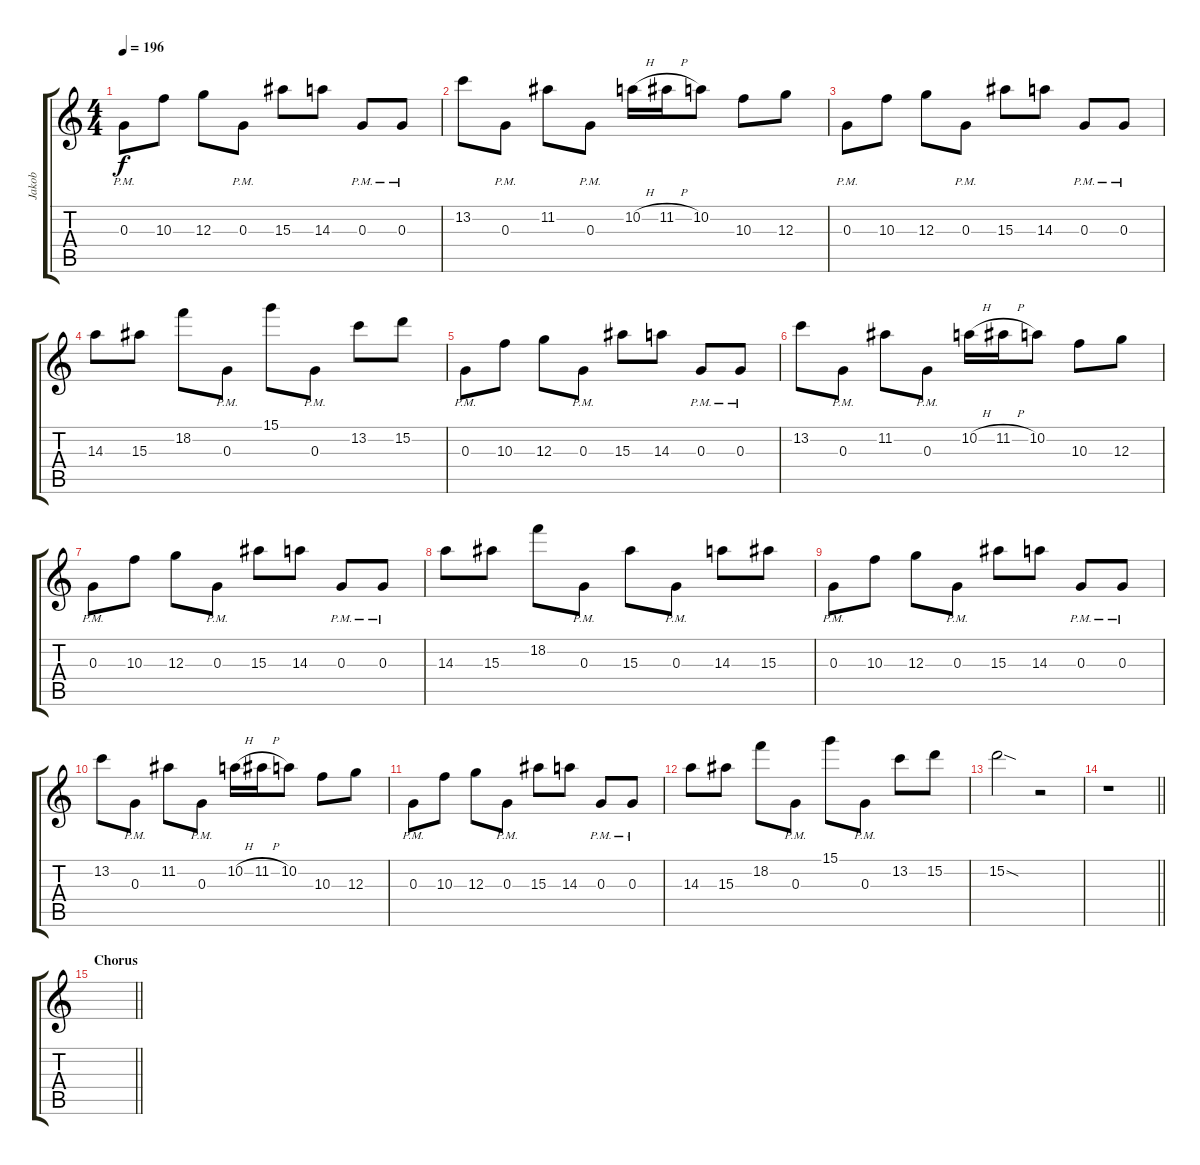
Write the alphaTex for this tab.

\track ("Jakob" "Jakob") {instrument distortionguitar}
\staff {score tabs}
\tuning (E4 B3 G3 D3 A2 D2) {hide}
\ts (4 4)
\tempo 196
\clef g2
\ks c
0.3{pm}.8{dy f} 10.3.8 12.3.8 0.3{pm}.8 15.3.8 14.3.8 0.3{pm}.8 0.3{pm}.8 |
13.2.8 0.3{pm}.8 11.2.8 0.3{pm}.8 10.2{h}.16 11.2{h}.16 10.2.8 10.3.8 12.3.8 |
0.3{pm}.8 10.3.8 12.3.8 0.3{pm}.8 15.3.8 14.3.8 0.3{pm}.8 0.3{pm}.8 |
14.3.8 15.3.8 18.2.8 0.3{pm}.8 15.1.8 0.3{pm}.8 13.2.8 15.2.8 |
0.3{pm}.8 10.3.8 12.3.8 0.3{pm}.8 15.3.8 14.3.8 0.3{pm}.8 0.3{pm}.8 |
13.2.8 0.3{pm}.8 11.2.8 0.3{pm}.8 10.2{h}.16 11.2{h}.16 10.2.8 10.3.8 12.3.8 |
0.3{pm}.8 10.3.8 12.3.8 0.3{pm}.8 15.3.8 14.3.8 0.3{pm}.8 0.3{pm}.8 |
14.3.8 15.3.8 18.2.8 0.3{pm}.8 15.3.8 0.3{pm}.8 14.3.8 15.3.8 |
0.3{pm}.8 10.3.8 12.3.8 0.3{pm}.8 15.3.8 14.3.8 0.3{pm}.8 0.3{pm}.8 |
13.2.8 0.3{pm}.8 11.2.8 0.3{pm}.8 10.2{h}.16 11.2{h}.16 10.2.8 10.3.8 12.3.8 |
0.3{pm}.8 10.3.8 12.3.8 0.3{pm}.8 15.3.8 14.3.8 0.3{pm}.8 0.3{pm}.8 |
14.3.8 15.3.8 18.2.8 0.3{pm}.8 15.1.8 0.3{pm}.8 13.2.8 15.2.8 |
15.2{sod}.2 r.2 |
\barLineRight lightlight
r.1 |
\section ("" "Chorus")
\barLineRight lightlight
